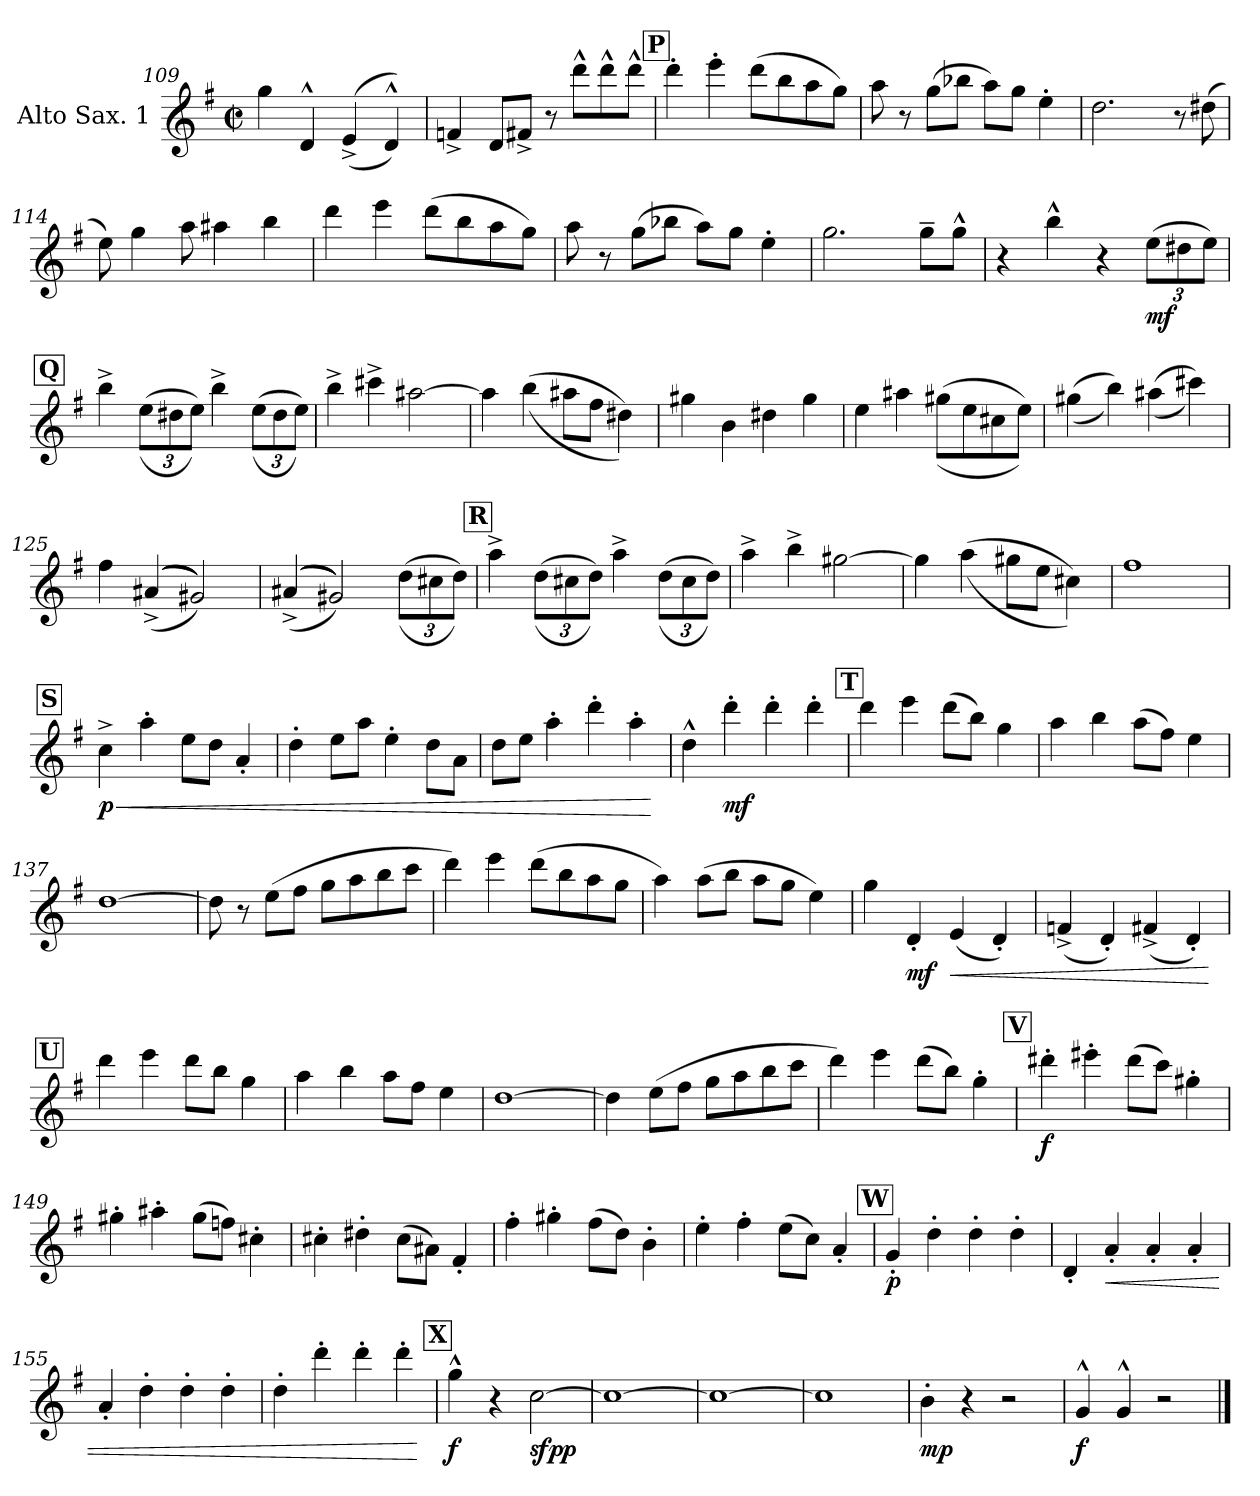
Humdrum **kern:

**kern	**dynam
*part1	*part1
*staff1	*staff1
*I"Alto Sax. 1	*
*I'A. Sax. 1	*
*clefG2	*
*ITrd5c9	*
*k[b-e-]	*
*M2/2	*
*met(c|)	*
=109	=109
4b-\	.
4F^^/	.
((4G^/	.
4F^^/))	.
=110	=110
4A-X^/	.
8F/L	.
8An^/J	.
8r	.
8ff^^\L	.
8ff^^\	.
8ff^^\J	.
!!LO:REH:place=s1:a:B:fs=14:t=P
=111	=111
4ff'\	.
4gg'\	.
(8ff\L	.
8dd\	.
8cc\	.
8b-\J)	.
!!LO:LB:g=z
=112	=112
8cc\	.
8r	.
(8b-\L	.
8dd-X\J	.
8cc\L)	.
8b-\J	.
4g'\	.
=113	=113
2.f\	.
8r	.
(8f#X\	.
=114	=114
8g\)	.
4b-\	.
8cc\	.
4cc#X\	.
4dd\	.
=115	=115
4ff\	.
4gg\	.
(8ff\L	.
8dd\	.
8cc\	.
8b-\J)	.
=116	=116
8cc\	.
8r	.
(8b-\L	.
8dd-X\J	.
8cc\L)	.
8b-\J	.
4g'\	.
=117	=117
2.b-\	.
8b-~\L	.
8b-^^\J	.
!!LO:LB:g=z
=118	=118
4r	.
4dd^^\	.
4r	.
*Xbrackettup	*
!	!LO:DY:b
(12g\L	mf
12f#X\	.
12g\J)	.
!!LO:REH:place=s1:a:B:fs=14:t=Q
=119	=119
4dd^\	.
((12g\L	.
12f#X\	.
12g\J))	.
4dd^\	.
((12g\L	.
12f#\	.
12g\J))	.
=120	=120
4dd^\	.
4een^\	.
[2cc#X\	.
=121	=121
4cc#\]	.
((4dd\	.
8cc#X\L	.
8a\J	.
4f#X\))	.
=122	=122
4bn\	.
4d\	.
4f#X\	.
4b\	.
!!LO:LB:g=z
=123	=123
4g\	.
4cc#X\	.
((8bn\L	.
8g\	.
8en\	.
8g\J))	.
=124	=124
((4bn\	.
4dd\))	.
((4cc#X\	.
4een\))	.
=125	=125
4a\	.
((((4c#X^/	.
2Bn/))))	.
=126	=126
((((4c#X^/	.
2Bn/))))	.
((12f\L	.
12en\	.
12f\J))	.
!!LO:REH:place=s1:a:B:fs=14:t=R
=127	=127
4cc^\	.
((12f\L	.
12en\	.
12f\J))	.
4cc^\	.
((12f\L	.
12e\	.
12f\J))	.
=128	=128
4cc^\	.
4dd^\	.
[2bn\	.
!!LO:LB:g=z
=129	=129
4b\]	.
((4cc\	.
8bn\L	.
8g\J	.
4en\))	.
=130	=130
1a	.
!!LO:REH:place=s1:a:B:fs=14:t=S
=131	=131
!	!LO:HP:b
!	!LO:DY:n=1:b
4e-^\	< p
4cc'\	.
8g\L	.
8f\J	.
4c'/	.
=132	=132
4f'\	.
8g\L	.
8cc\J	.
4g'\	.
8f\L	.
8c\J	.
=133	=133
8f\L	.
8g\J	.
4cc'\	.
4ff'\	.
4cc'\	.
.	[
=134	=134
4f^^\	.
!	!LO:DY:b
4ff'\	mf
4ff'\	.
4ff'\	.
!!LO:REH:place=s1:a:B:fs=14:t=T
=135	=135
4ff\	.
4gg\	.
(8ff\L	.
8dd\J)	.
4b-\	.
!!LO:PB:g=z
=136	=136
4cc\	.
4dd\	.
(8cc\L	.
8a\J)	.
4g\	.
=137	=137
[1f	.
=138	=138
8f\]	.
8r	.
(8g\L	.
8a\J	.
8b-\L	.
8cc\	.
8dd\	.
8ee-\J	.
=139	=139
4ff\)	.
4gg\	.
(8ff\L	.
8dd\	.
8cc\	.
8b-\J	.
=140	=140
4cc\)	.
(8cc\L	.
8dd\J	.
8cc\L	.
8b-\J	.
4g\)	.
=141	=141
4b-\	.
!	!LO:DY:b
4F'/	mf
!	!LO:HP:b
(4G/	<
4F'/)	.
!!LO:LB:g=z
=142	=142
(4A-X^/	.
4F'/)	.
(4An^/	.
4F'/)	.
.	[
!!LO:REH:place=s1:a:B:fs=14:t=U
=143	=143
4ff\	.
4gg\	.
8ff\L	.
8dd\J	.
4b-\	.
=144	=144
4cc\	.
4dd\	.
8cc\L	.
8a\J	.
4g\	.
=145	=145
[1f	.
=146	=146
4f\]	.
(8g\L	.
8a\J	.
8b-\L	.
8cc\	.
8dd\	.
8ee-\J	.
=147	=147
4ff\)	.
4gg\	.
(8ff\L	.
8dd\J)	.
4b-'\	.
!!LO:LB:g=z
!!LO:REH:place=s1:a:B:fs=14:t=V
=148	=148
!	!LO:DY:b
4ff#X'\	f
4gg#X'\	.
(8ff#\L	.
8ee-\J)	.
4bn'\	.
=149	=149
4bn'\	.
4cc#X'\	.
(8b\L	.
8a-X\J)	.
4en'\	.
=150	=150
4en'\	.
4f#X'\	.
(8e\L	.
8c#X\J)	.
4A'/	.
=151	=151
4a'\	.
4bn'\	.
(8a\L	.
8f\J)	.
4d'\	.
=152	=152
4g'\	.
4a'\	.
(8g\L	.
8e-\J)	.
4c'/	.
!!LO:REH:place=s1:a:B:fs=14:t=W
=153	=153
!	!LO:DY:b
4B-'/	p
4f'\	.
4f'\	.
4f'\	.
!!LO:LB:g=z
=154	=154
4F'/	.
!	!LO:HP:b
4c'/	<
4c'/	.
4c'/	.
=155	=155
4c'/	.
4f'\	.
4f'\	.
4f'\	.
=156	=156
4f'\	.
4ff'\	.
4ff'\	.
4ff'\	.
.	[
!!LO:REH:place=s1:a:B:fs=14:t=X
=157	=157
!	!LO:DY:b
4b-^^\	f
4r	.
!	!LO:DY:b
[2e-\	sfpp
=158	=158
1e-_	.
=159	=159
1e-_	.
=160	=160
1e-]	.
=161	=161
!	!LO:DY:b
4d'\	mp
4r	.
2r	.
=162	=162
!	!LO:DY:b
4B-^^/	f
4B-^^/	.
2r	.
==	==
*-	*-
